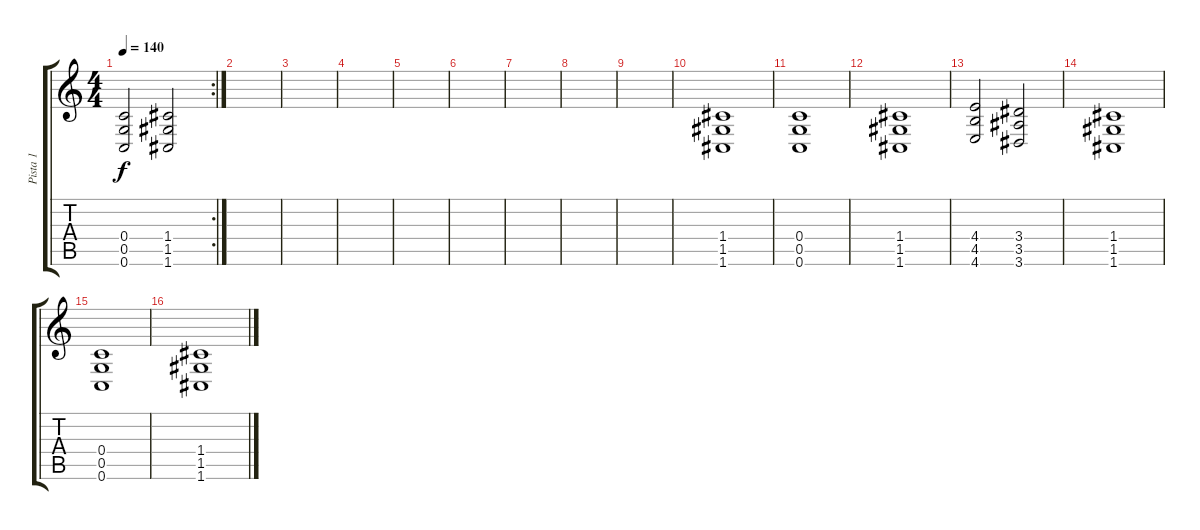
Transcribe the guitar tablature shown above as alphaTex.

\track ("Pista 1" "Pista 1") {instrument distortionguitar}
\staff {score tabs}
\tuning (D4 A3 F3 C3 G2 C2) {hide}
\rc 2
\ts (4 4)
\tempo 140
\clef g2
\ks c
(0.4 0.5 0.6).2{dy f} (1.4 1.5 1.6).2 |
|
|
|
|
|
|
|
|
(1.4 1.5 1.6).1 |
(0.4 0.5 0.6).1 |
(1.4 1.5 1.6).1 |
(4.4 4.5 4.6).2 (3.4 3.5 3.6).2 |
(1.4 1.5 1.6).1 |
(0.4 0.5 0.6).1 |
(1.4 1.5 1.6).1
